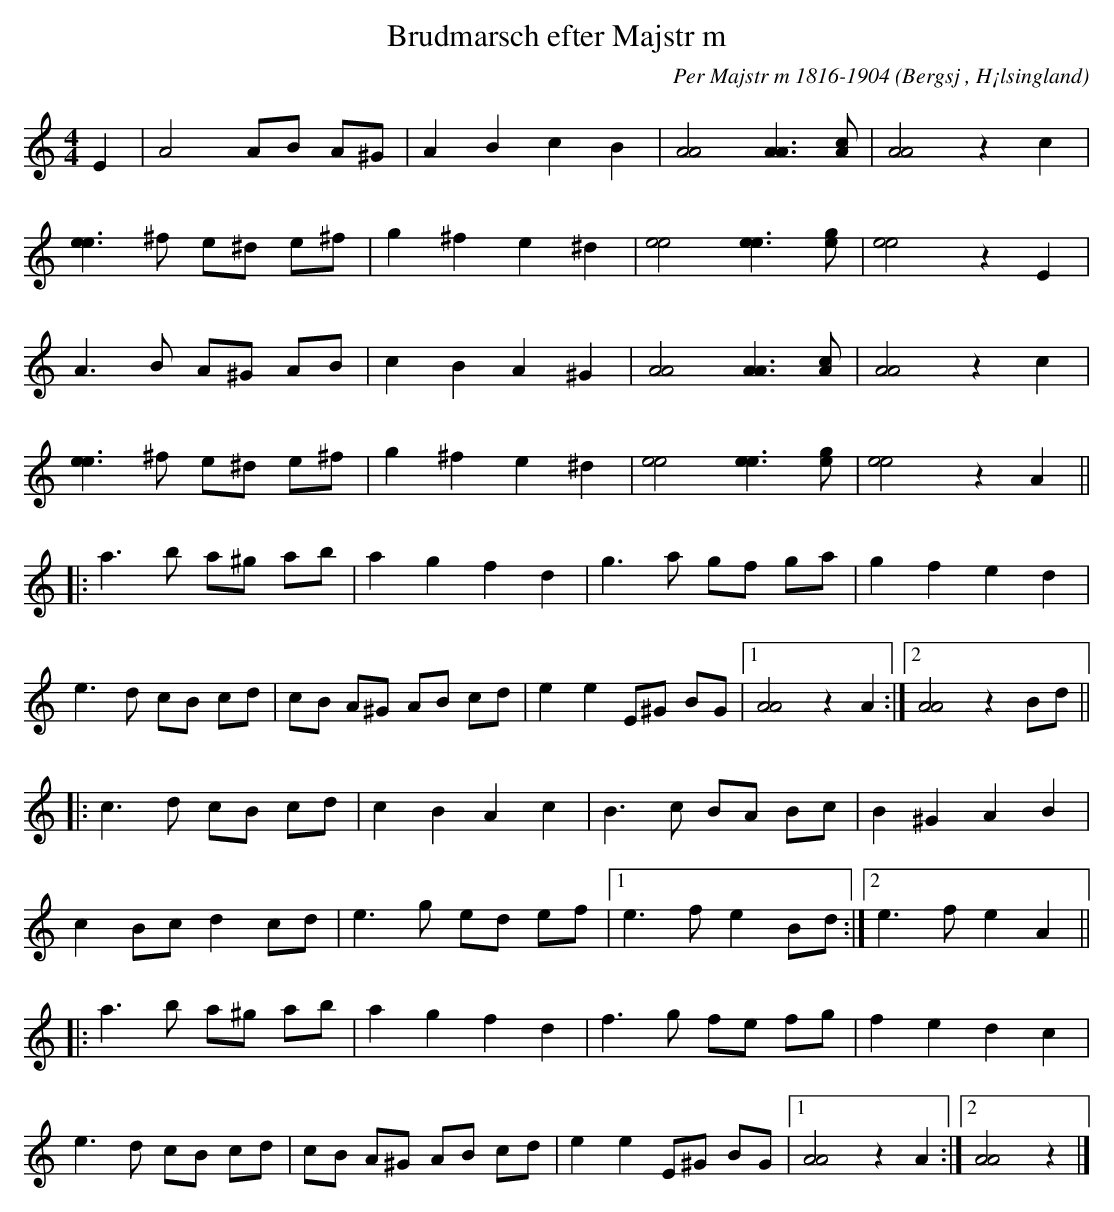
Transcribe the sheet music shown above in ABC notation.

X:1
T:Brudmarsch efter Majstr m
C:Per Majstr m 1816-1904
O:Bergsj , H¡lsingland
M:4/4
L:1/8
K:Amin
E2 | A4 AB A^G | A2B2c2B2 | [AA]4 [AA]3[Ac] | [AA]4z2c2 |
[ee]3^f e^d e^f | g2^f2e2^d2 | [ee]4 [ee]3[eg] | [ee]4z2E2 |
A3B A^G AB | c2B2A2^G2 | [AA]4 [AA]3[Ac] | [AA]4z2c2 |
[ee]3^f e^d e^f | g2^f2e2^d2 | [ee]4 [ee]3[eg] | [ee]4z2A2 ||
|: a3b a^g ab | a2g2f2d2 | g3a gf ga | g2f2e2d2 |
e3d cB cd | cB A^G AB cd | e2e2E^G BG |1 [AA]4z2A2 :|2 [AA]4z2Bd ||
|: c3d cB cd | c2B2A2c2 | B3c BA Bc | B2^G2A2B2 |
c2Bc d2cd | e3g ed ef |1 e3fe2Bd :|2 e3fe2A2 ||
|: a3b a^g ab | a2g2f2d2 | f3g fe fg | f2e2d2c2 |
e3d cB cd | cB A^G AB cd | e2e2E^G BG |1 [AA]4z2A2 :|2 [AA]4z2 |]
